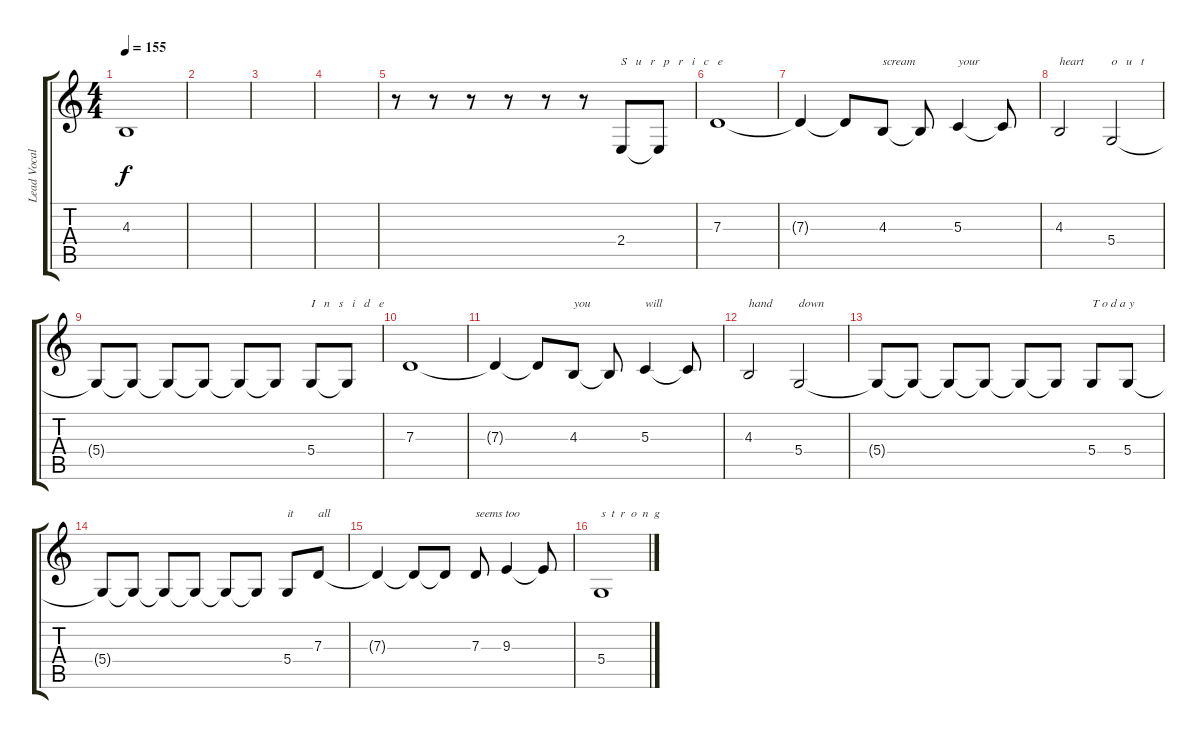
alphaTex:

\track ("Lead Vocal" "Lead Vocal") {instrument oboe}
\staff {score tabs}
\tuning (E4 B3 G3 D3 A2 E2) {hide}
\ts (4 4)
\tempo 155
\clef g2
\ks c
4.3{t}.1{dy f} |
|
|
|
r.8 r.8 r.8 r.8 r.8 r.8 2.4.8{txt "S   u   r   p   r   i   c   e "} 2.4{t}.8 |
7.3.1 |
7.3{t}.4 7.3{t}.8 4.3.8{txt "scream"} 4.3{t}.8 5.3.4{txt "your"} 5.3{t}.8 |
4.3.2{txt "heart"} 5.4.2{txt "o   u   t"} |
5.4{t}.8 5.4{t}.8 5.4{t}.8 5.4{t}.8 5.4{t}.8 5.4{t}.8 5.4.8{txt "I   n   s   i   d   e"} 5.4{t}.8 |
7.3.1 |
7.3{t}.4 7.3{t}.8 4.3.8{txt "you"} 4.3{t}.8 5.3.4{txt "will"} 5.3{t}.8 |
4.3.2{txt "hand"} 5.4.2{txt "down"} |
5.4{t}.8 5.4{t}.8 5.4{t}.8 5.4{t}.8 5.4{t}.8 5.4{t}.8 5.4.8{txt "T o d a y"} 5.4.8 |
5.4{t}.8 5.4{t}.8 5.4{t}.8 5.4{t}.8 5.4{t}.8 5.4{t}.8 5.4.8{txt "it"} 7.3.8{txt "all"} |
7.3{t}.4 7.3{t}.8 7.3{t}.8 7.3.8{txt "seems too"} 9.3.4 9.3{t}.8 |
5.4.1{txt "s  t  r  o  n  g"}
